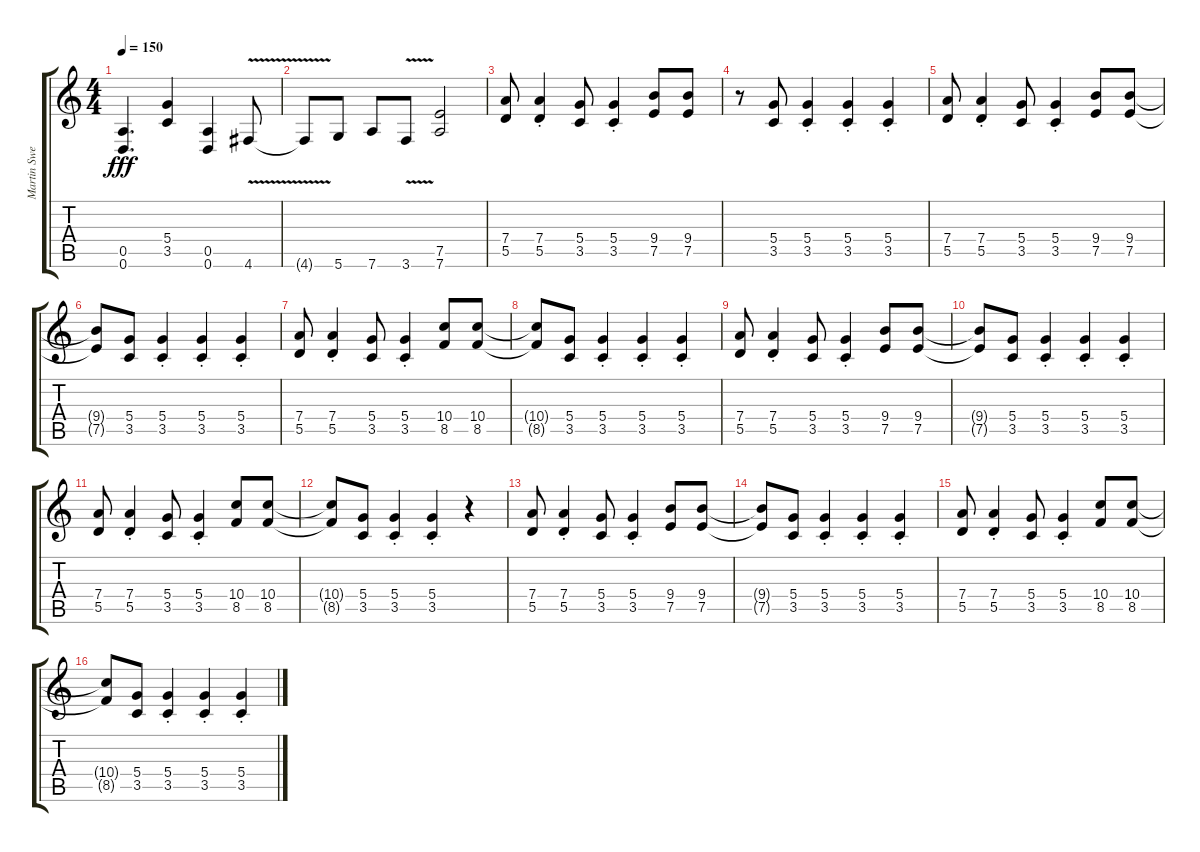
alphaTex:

\track ("Martin Sweet" "Martin Swe") {instrument distortionguitar}
\staff {score tabs}
\tuning (E4 B3 G3 D3 A2 D2) {hide}
\ts (4 4)
\tempo 150
\clef g2
\ks c
(0.5 0.6).4{d dy fff} (5.4 3.5).4 (0.5 0.6).4 4.6{v}.8 |
4.6{t}.8 5.6.8 7.6.8 3.6{v}.8 (7.5 7.6).2 |
(7.4 5.5).8 (7.4{st} 5.5{st}).4 (5.4 3.5).8 (5.4{st} 3.5{st}).4 (9.4 7.5).8 (9.4 7.5).8 |
r.8 (5.4 3.5).8 (5.4{st} 3.5{st}).4 (5.4{st} 3.5{st}).4 (5.4{st} 3.5{st}).4 |
(7.4 5.5).8 (7.4{st} 5.5{st}).4 (5.4 3.5).8 (5.4{st} 3.5{st}).4 (9.4 7.5).8 (9.4 7.5).8 |
(9.4{t} 7.5{t}).8 (5.4 3.5).8 (5.4{st} 3.5{st}).4 (5.4{st} 3.5{st}).4 (5.4{st} 3.5{st}).4 |
(7.4 5.5).8 (7.4{st} 5.5{st}).4 (5.4 3.5).8 (5.4{st} 3.5{st}).4 (10.4 8.5).8 (10.4 8.5).8 |
(10.4{t} 8.5{t}).8 (5.4 3.5).8 (5.4{st} 3.5{st}).4 (5.4{st} 3.5{st}).4 (5.4{st} 3.5{st}).4 |
(7.4 5.5).8 (7.4{st} 5.5{st}).4 (5.4 3.5).8 (5.4{st} 3.5{st}).4 (9.4 7.5).8 (9.4 7.5).8 |
(9.4{t} 7.5{t}).8 (5.4 3.5).8 (5.4{st} 3.5{st}).4 (5.4{st} 3.5{st}).4 (5.4{st} 3.5{st}).4 |
(7.4 5.5).8 (7.4{st} 5.5{st}).4 (5.4 3.5).8 (5.4{st} 3.5{st}).4 (10.4 8.5).8 (10.4 8.5).8 |
(10.4{t} 8.5{t}).8 (5.4 3.5).8 (5.4{st} 3.5{st}).4 (5.4{st} 3.5{st}).4 r.4 |
(7.4 5.5).8 (7.4{st} 5.5{st}).4 (5.4 3.5).8 (5.4{st} 3.5{st}).4 (9.4 7.5).8 (9.4 7.5).8 |
(9.4{t} 7.5{t}).8 (5.4 3.5).8 (5.4{st} 3.5{st}).4 (5.4{st} 3.5{st}).4 (5.4{st} 3.5{st}).4 |
(7.4 5.5).8 (7.4{st} 5.5{st}).4 (5.4 3.5).8 (5.4{st} 3.5{st}).4 (10.4 8.5).8 (10.4 8.5).8 |
(10.4{t} 8.5{t}).8 (5.4 3.5).8 (5.4{st} 3.5{st}).4 (5.4{st} 3.5{st}).4 (5.4{st} 3.5{st}).4
